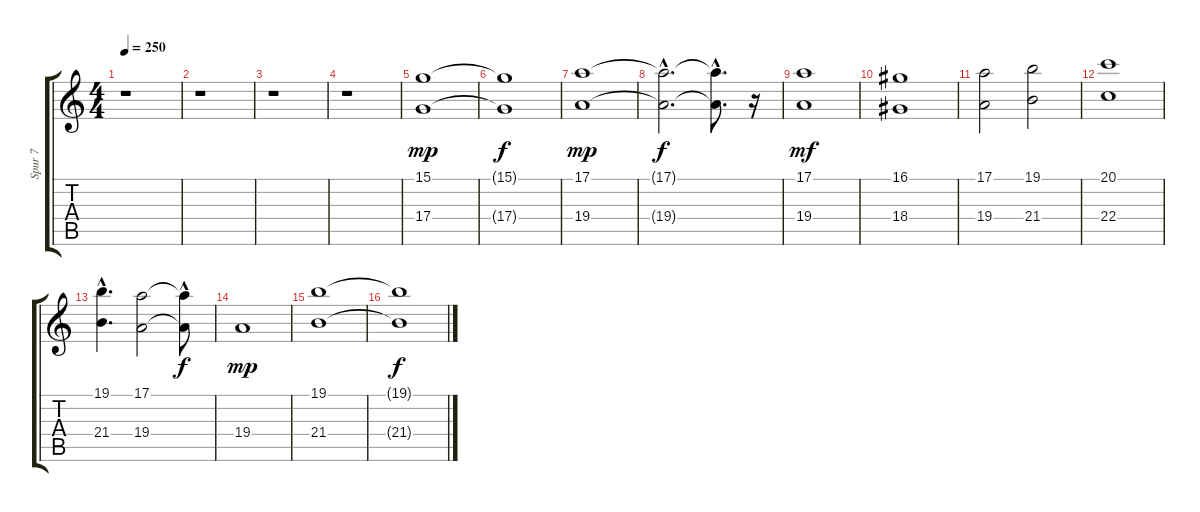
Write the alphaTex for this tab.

\track ("Spur 7" "Spur 7") {instrument stringensemble1}
\staff {score tabs}
\tuning (E4 B3 G3 D3 A2 E2) {hide}
\ts (4 4)
\tempo 250
\clef g2
\ks c
r.1{dy mp} |
r.1 |
r.1 |
r.1 |
(15.1 17.4).1 |
(15.1{t} 17.4{t}).1{dy f} |
(17.1 19.4).1{dy mp} |
(17.1{hac t} 19.4{hac t}).2{d dy f} (17.1{hac t} 19.4{hac t}).8{d} r.16 |
(17.1 19.4).1{dy mf} |
(16.1 18.4).1 |
(17.1 19.4).2 (19.1 21.4).2 |
(20.1 22.4).1 |
(19.1{hac} 21.4{hac}).4{d} (17.1 19.4).2 (17.1{t} 19.4{hac t}).8{dy f} |
19.4.1{dy mp} |
(19.1 21.4).1 |
(19.1{t} 21.4{t}).1{dy f}
